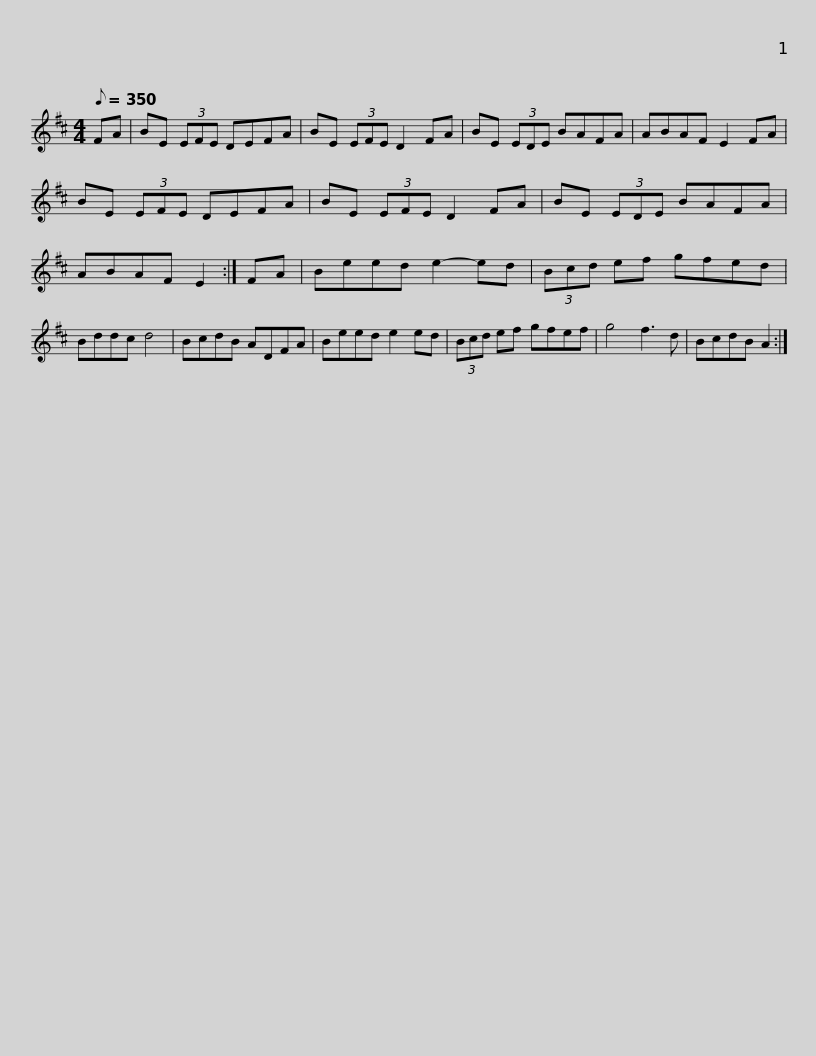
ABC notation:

X:1
L:1/8
Q:1/8=350
M:4/4
I:linebreak $
K:D
V:1 treble
V:1
 FA | BE (3EFE DEFA | BE (3EFE D2 FA | BE (3EDE BAFA | ABAF E2 FA | %5
 BE (3EFE DEFA |$ BE (3EFE D2 FA | BE (3EDE BAFA | ABAF E2 :| FA | %10
 Beed e2- ed | (3Bcd ef gfed | Bddc d4 |$ BcdB ADFA | Beed e2 ed | %15
 (3Bcd ef gfef | g4 f3 d | BcdB A2 :| %18
